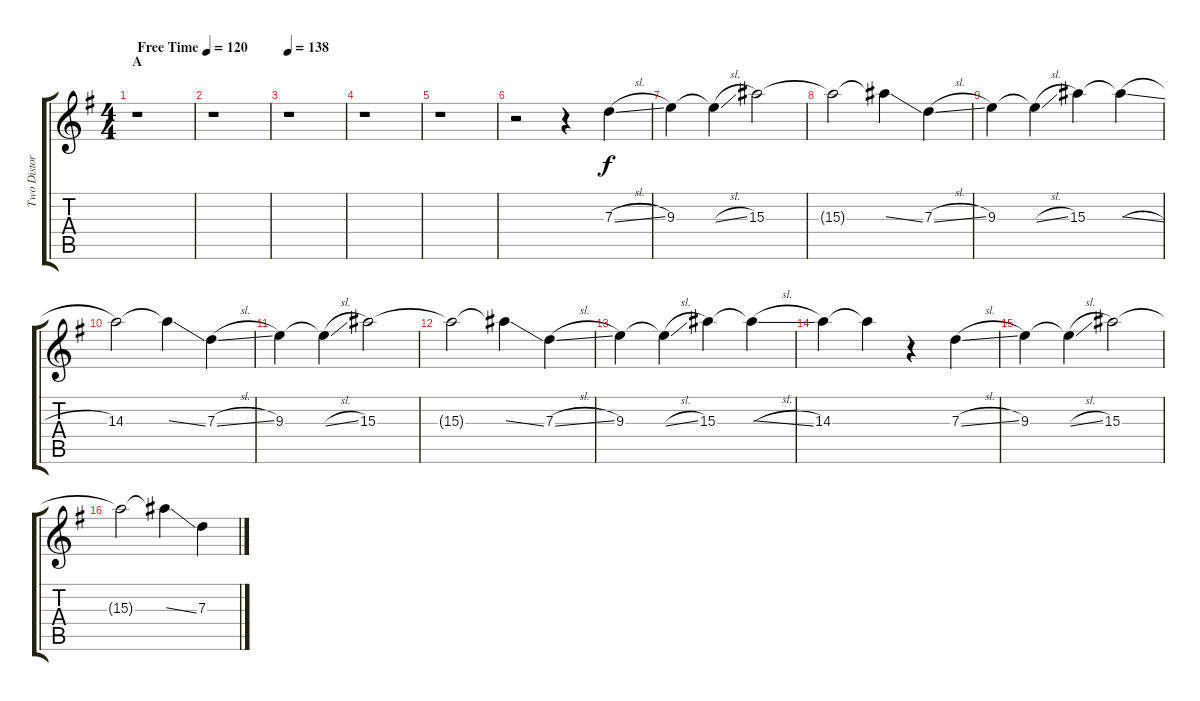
\track ("Two Distortion Guitars w/ Slide 2" "Two Distor") {instrument distortionguitar}
\staff {score tabs}
\tuning (E4 B3 G3 D3 A2 E2) {hide}
\ts (4 4)
\section ("" "A")
\tempo (120 "Free Time")
\clef g2
\ks g
r.1{dy f instrument distortionguitar} |
r.1 |
\tempo 138
r.1 |
r.1 |
r.1 |
r.2 r.4 7.3{sl}.4 |
9.3.4 9.3{sl t}.4 15.3.2 |
15.3{t}.2 15.3{ss t}.4 7.3{sl}.4 |
9.3.4 9.3{sl t}.4 15.3.4 15.3{sl t}.4 |
14.3.2 14.3{ss t}.4 7.3{sl}.4 |
9.3.4 9.3{sl t}.4 15.3.2 |
15.3{t}.2 15.3{ss t}.4 7.3{sl}.4 |
9.3.4 9.3{sl t}.4 15.3.4 15.3{sl t}.4 |
14.3.4 14.3{t}.4 r.4 7.3{sl}.4{volume 13} |
9.3.4 9.3{sl t}.4 15.3.2 |
15.3{t}.2 15.3{ss t}.4 7.3{sl}.4
